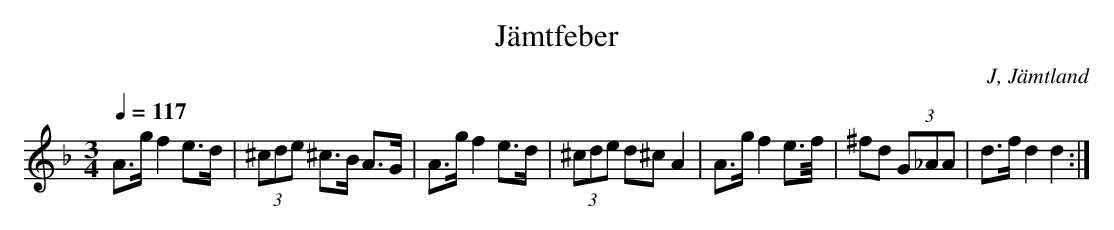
X:1
T: Jämtfeber
O: J, Jämtland
M:3/4
L:1/8
Q:1/4=117
K:Dm
A>g f2 e>d|(3^cde ^c>B A>G|A>g f2 e>d|(3^cde d^c A2|A>g f2 e>f/|^fd (3G_AA|d>f d2 d2 :|
